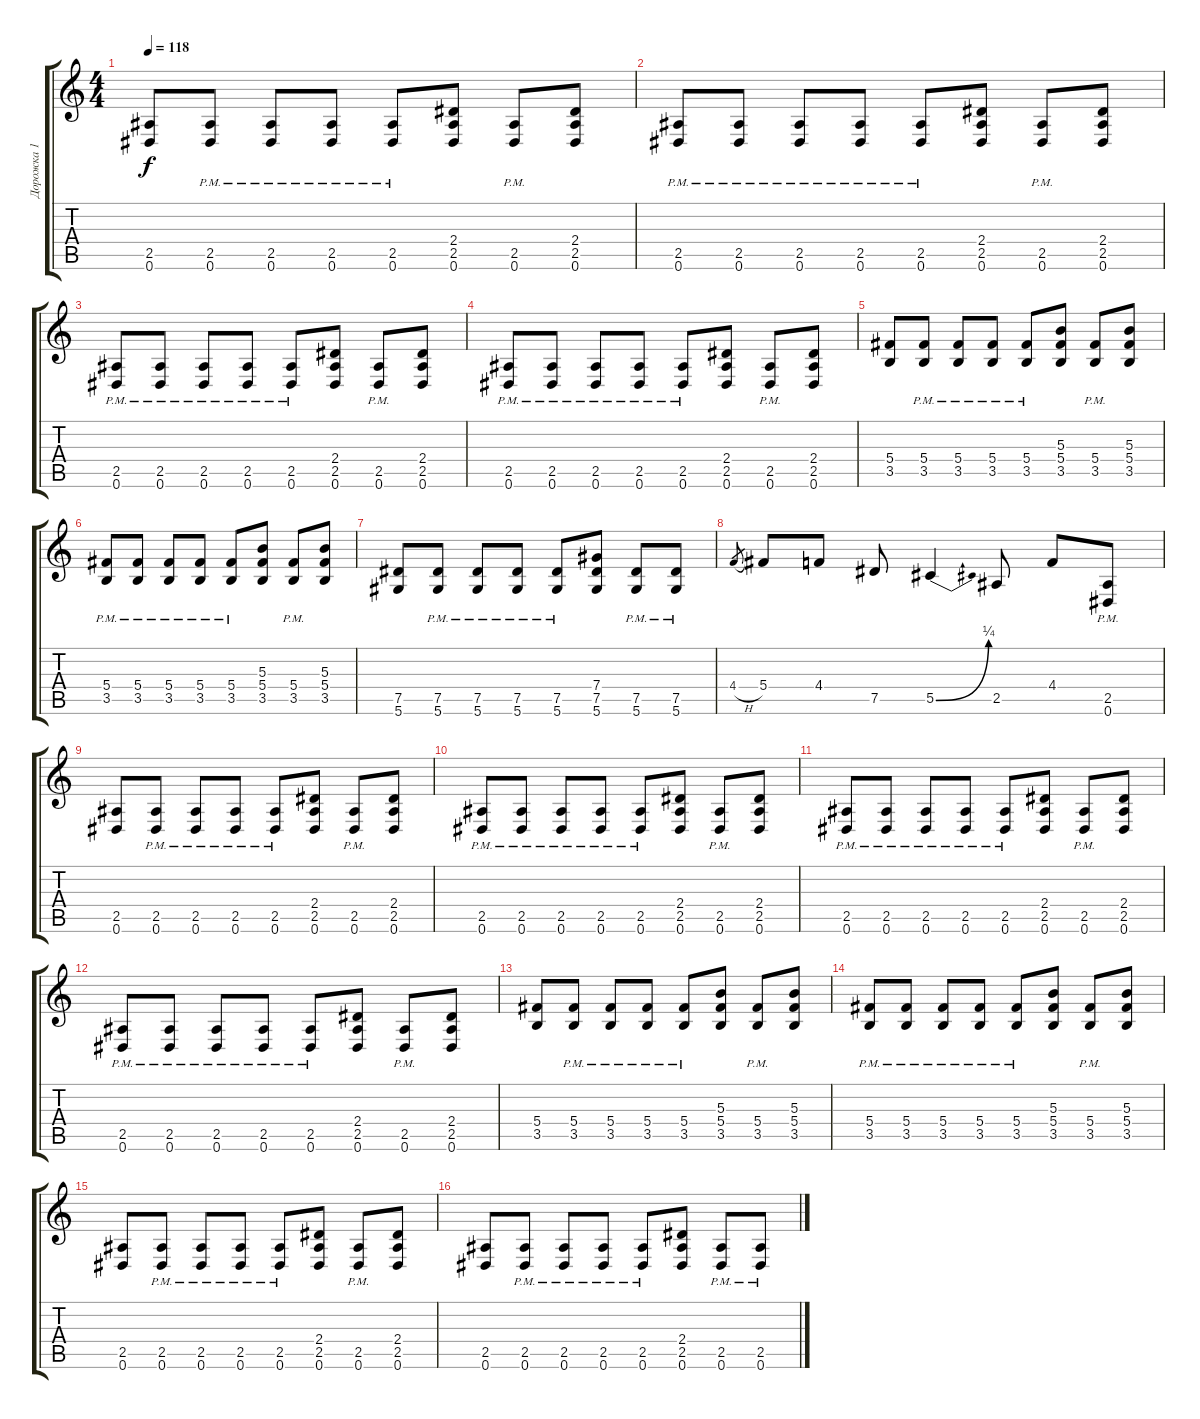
\track ("Дорожка 1" "Дорожка 1") {instrument overdrivenguitar}
\staff {score tabs}
\tuning (Eb4 Bb3 Gb3 Db3 Ab2 Eb2) {hide}
\ts (4 4)
\tempo 118
\clef g2
\ks c
(2.5 0.6).8{dy f} (2.5{pm} 0.6).8 (2.5{pm} 0.6).8 (2.5{pm} 0.6).8 (2.5{pm} 0.6).8 (2.4 2.5 0.6).8 (2.5{pm} 0.6).8 (2.4 2.5 0.6).8 |
(2.5{pm} 0.6).8 (2.5{pm} 0.6).8 (2.5{pm} 0.6).8 (2.5{pm} 0.6).8 (2.5{pm} 0.6).8 (2.4 2.5 0.6).8 (2.5{pm} 0.6).8 (2.4 2.5 0.6).8 |
(2.5{pm} 0.6).8 (2.5{pm} 0.6).8 (2.5{pm} 0.6).8 (2.5{pm} 0.6).8 (2.5{pm} 0.6).8 (2.4 2.5 0.6).8 (2.5{pm} 0.6).8 (2.4 2.5 0.6).8 |
(2.5{pm} 0.6).8 (2.5{pm} 0.6).8 (2.5{pm} 0.6).8 (2.5{pm} 0.6).8 (2.5{pm} 0.6).8 (2.4 2.5 0.6).8 (2.5{pm} 0.6).8 (2.4 2.5 0.6).8 |
(5.4 3.5).8 (5.4{pm} 3.5).8 (5.4{pm} 3.5).8 (5.4{pm} 3.5).8 (5.4{pm} 3.5).8 (5.3 5.4 3.5).8 (5.4{pm} 3.5).8 (5.3 5.4 3.5).8 |
(5.4{pm} 3.5).8 (5.4{pm} 3.5).8 (5.4{pm} 3.5).8 (5.4{pm} 3.5).8 (5.4{pm} 3.5).8 (5.3 5.4 3.5).8 (5.4{pm} 3.5).8 (5.3 5.4 3.5).8 |
(7.5 5.6).8 (7.5{pm} 5.6).8 (7.5{pm} 5.6).8 (7.5{pm} 5.6).8 (7.5{pm} 5.6).8 (7.4 7.5 5.6).8 (7.5{pm} 5.6).8 (7.5{pm} 5.6).8 |
4.4{h}.8{gr} 5.4.8 4.4.8 7.5.8 5.5{be (bend 0 0 60 1)}.4 2.5.8 4.4.8 (2.5{pm} 0.6).8 |
(2.5 0.6).8 (2.5{pm} 0.6).8 (2.5{pm} 0.6).8 (2.5{pm} 0.6).8 (2.5{pm} 0.6).8 (2.4 2.5 0.6).8 (2.5{pm} 0.6).8 (2.4 2.5 0.6).8 |
(2.5{pm} 0.6).8 (2.5{pm} 0.6).8 (2.5{pm} 0.6).8 (2.5{pm} 0.6).8 (2.5{pm} 0.6).8 (2.4 2.5 0.6).8 (2.5{pm} 0.6).8 (2.4 2.5 0.6).8 |
(2.5{pm} 0.6).8 (2.5{pm} 0.6).8 (2.5{pm} 0.6).8 (2.5{pm} 0.6).8 (2.5{pm} 0.6).8 (2.4 2.5 0.6).8 (2.5{pm} 0.6).8 (2.4 2.5 0.6).8 |
(2.5{pm} 0.6).8 (2.5{pm} 0.6).8 (2.5{pm} 0.6).8 (2.5{pm} 0.6).8 (2.5{pm} 0.6).8 (2.4 2.5 0.6).8 (2.5{pm} 0.6).8 (2.4 2.5 0.6).8 |
(5.4 3.5).8 (5.4{pm} 3.5).8 (5.4{pm} 3.5).8 (5.4{pm} 3.5).8 (5.4{pm} 3.5).8 (5.3 5.4 3.5).8 (5.4{pm} 3.5).8 (5.3 5.4 3.5).8 |
(5.4{pm} 3.5).8 (5.4{pm} 3.5).8 (5.4{pm} 3.5).8 (5.4{pm} 3.5).8 (5.4{pm} 3.5).8 (5.3 5.4 3.5).8 (5.4{pm} 3.5).8 (5.3 5.4 3.5).8 |
(2.5 0.6).8 (2.5{pm} 0.6).8 (2.5{pm} 0.6).8 (2.5{pm} 0.6).8 (2.5{pm} 0.6).8 (2.4 2.5 0.6).8 (2.5{pm} 0.6).8 (2.4 2.5 0.6).8 |
(2.5 0.6).8 (2.5{pm} 0.6).8 (2.5{pm} 0.6).8 (2.5{pm} 0.6).8 (2.5{pm} 0.6).8 (2.4 2.5 0.6).8 (2.5{pm} 0.6).8 (2.5{pm} 0.6).8
